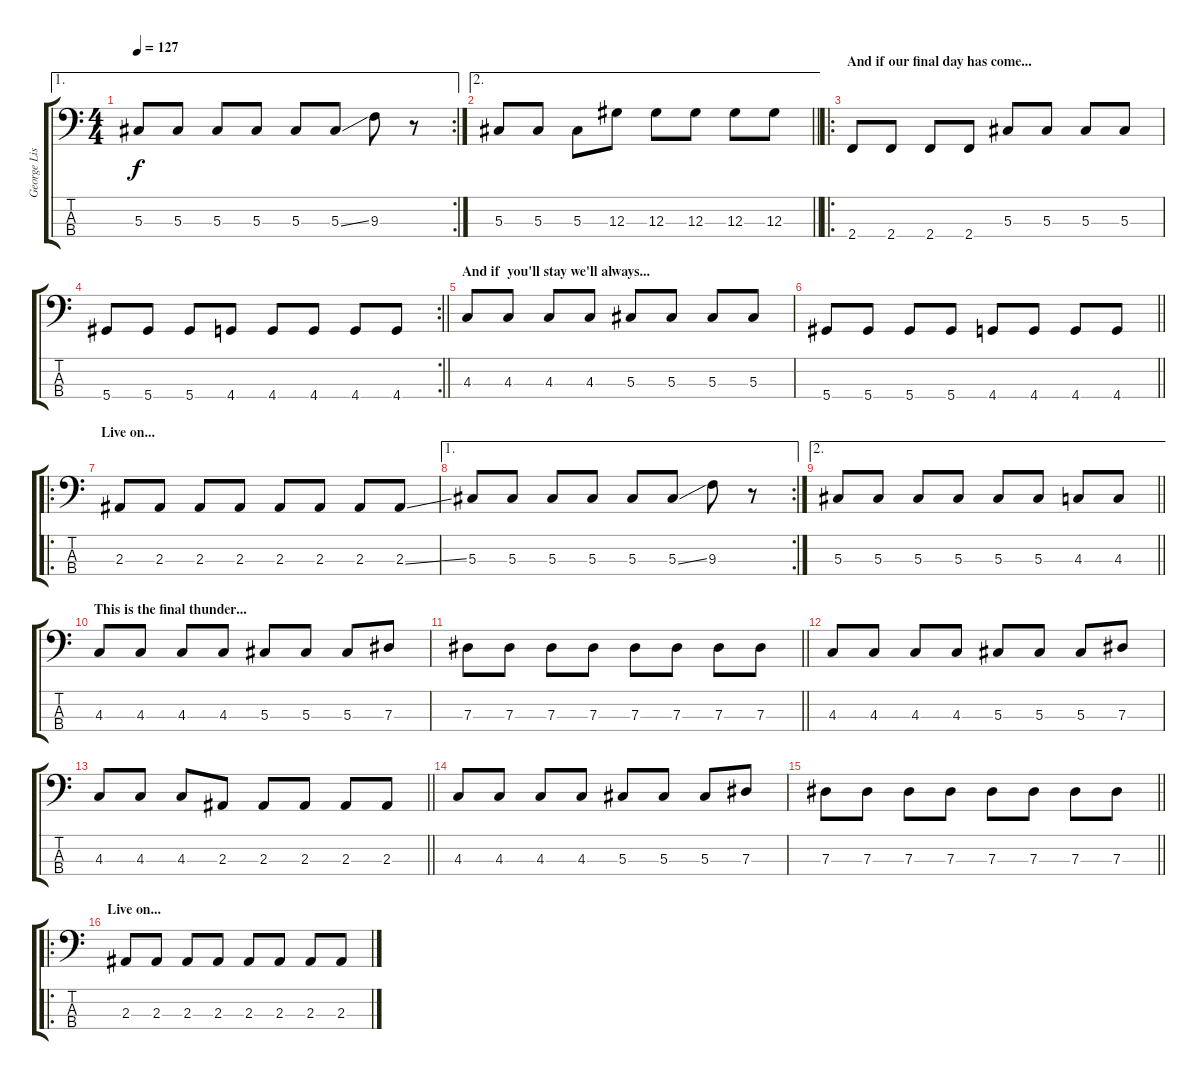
\track ("George Listing" "George Lis") {instrument electricbassfinger}
\staff {score tabs}
\tuning (Gb2 Db2 Ab1 Eb1) {hide}
\ae 1
\rc 2
\ts (4 4)
\tempo 127
\clef f4
\ks c
5.3.8{dy f} 5.3.8 5.3.8 5.3.8 5.3.8 5.3{ss}.8 9.3.8 r.8 |
\ae 2
\barLineRight lightlight
5.3.8 5.3.8 5.3.8 12.3.8 12.3.8 12.3.8 12.3.8 12.3.8 |
\ro
\section ("" "And if our final day has come...")
2.4.8 2.4.8 2.4.8 2.4.8 5.3.8 5.3.8 5.3.8 5.3.8 |
\rc 2
\barLineRight lightlight
5.4.8 5.4.8 5.4.8 4.4.8 4.4.8 4.4.8 4.4.8 4.4.8 |
\section ("" "And if  you'll stay we'll always...")
4.3.8 4.3.8 4.3.8 4.3.8 5.3.8 5.3.8 5.3.8 5.3.8 |
\barLineRight lightlight
5.4.8 5.4.8 5.4.8 5.4.8 4.4.8 4.4.8 4.4.8 4.4.8 |
\ro
\section ("" "Live on...")
2.3.8 2.3.8 2.3.8 2.3.8 2.3.8 2.3.8 2.3.8 2.3{ss}.8 |
\ae 1
\rc 2
5.3.8 5.3.8 5.3.8 5.3.8 5.3.8 5.3{ss}.8 9.3.8 r.8 |
\ae 2
\barLineRight lightlight
5.3.8 5.3.8 5.3.8 5.3.8 5.3.8 5.3.8 4.3.8 4.3.8 |
\section ("" "This is the final thunder...")
4.3.8 4.3.8 4.3.8 4.3.8 5.3.8 5.3.8 5.3.8 7.3.8 |
\barLineRight lightlight
7.3.8 7.3.8 7.3.8 7.3.8 7.3.8 7.3.8 7.3.8 7.3.8 |
4.3.8 4.3.8 4.3.8 4.3.8 5.3.8 5.3.8 5.3.8 7.3.8 |
\barLineRight lightlight
4.3.8 4.3.8 4.3.8 2.3.8 2.3.8 2.3.8 2.3.8 2.3.8 |
4.3.8 4.3.8 4.3.8 4.3.8 5.3.8 5.3.8 5.3.8 7.3.8 |
\barLineRight lightlight
7.3.8 7.3.8 7.3.8 7.3.8 7.3.8 7.3.8 7.3.8 7.3.8 |
\ro
\section ("" "Live on...")
2.3.8 2.3.8 2.3.8 2.3.8 2.3.8 2.3.8 2.3.8 2.3{ss}.8
